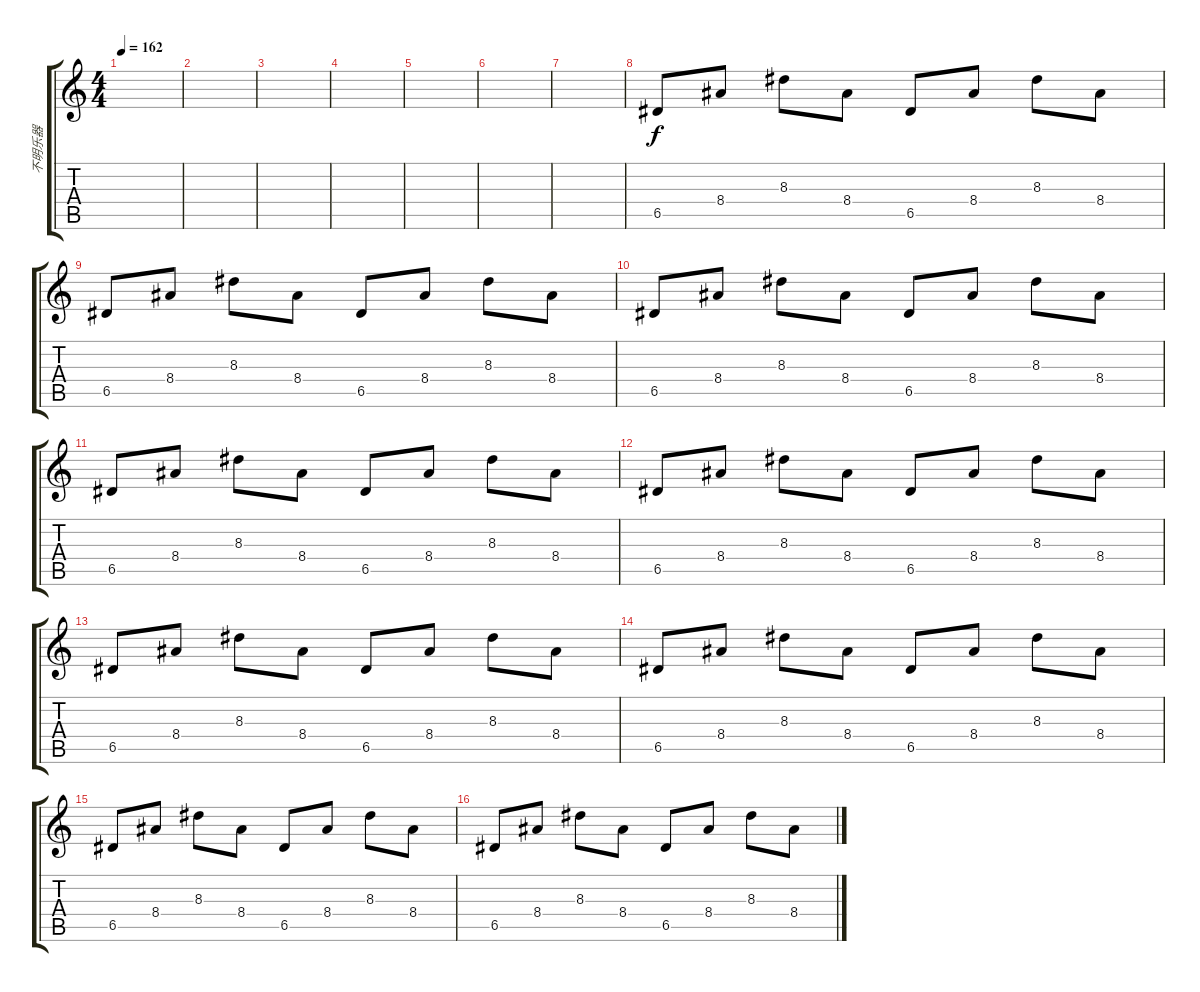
\track ("不明乐器" "不明乐器") {instrument overdrivenguitar}
\staff {score tabs}
\tuning (E4 B3 G3 D3 A2 E2) {hide}
\ts (4 4)
\tempo 162
\clef g2
\ks c
|
|
|
|
|
|
|
6.5.8 8.4.8 8.3.8 8.4.8 6.5.8 8.4.8 8.3.8 8.4.8 |
6.5.8 8.4.8 8.3.8 8.4.8 6.5.8 8.4.8 8.3.8 8.4.8 |
6.5.8 8.4.8 8.3.8 8.4.8 6.5.8 8.4.8 8.3.8 8.4.8 |
6.5.8 8.4.8 8.3.8 8.4.8 6.5.8 8.4.8 8.3.8 8.4.8 |
6.5.8 8.4.8 8.3.8 8.4.8 6.5.8 8.4.8 8.3.8 8.4.8 |
6.5.8 8.4.8 8.3.8 8.4.8 6.5.8 8.4.8 8.3.8 8.4.8 |
6.5.8 8.4.8 8.3.8 8.4.8 6.5.8 8.4.8 8.3.8 8.4.8 |
6.5.8 8.4.8 8.3.8 8.4.8 6.5.8 8.4.8 8.3.8 8.4.8 |
6.5.8 8.4.8 8.3.8 8.4.8 6.5.8 8.4.8 8.3.8 8.4.8
